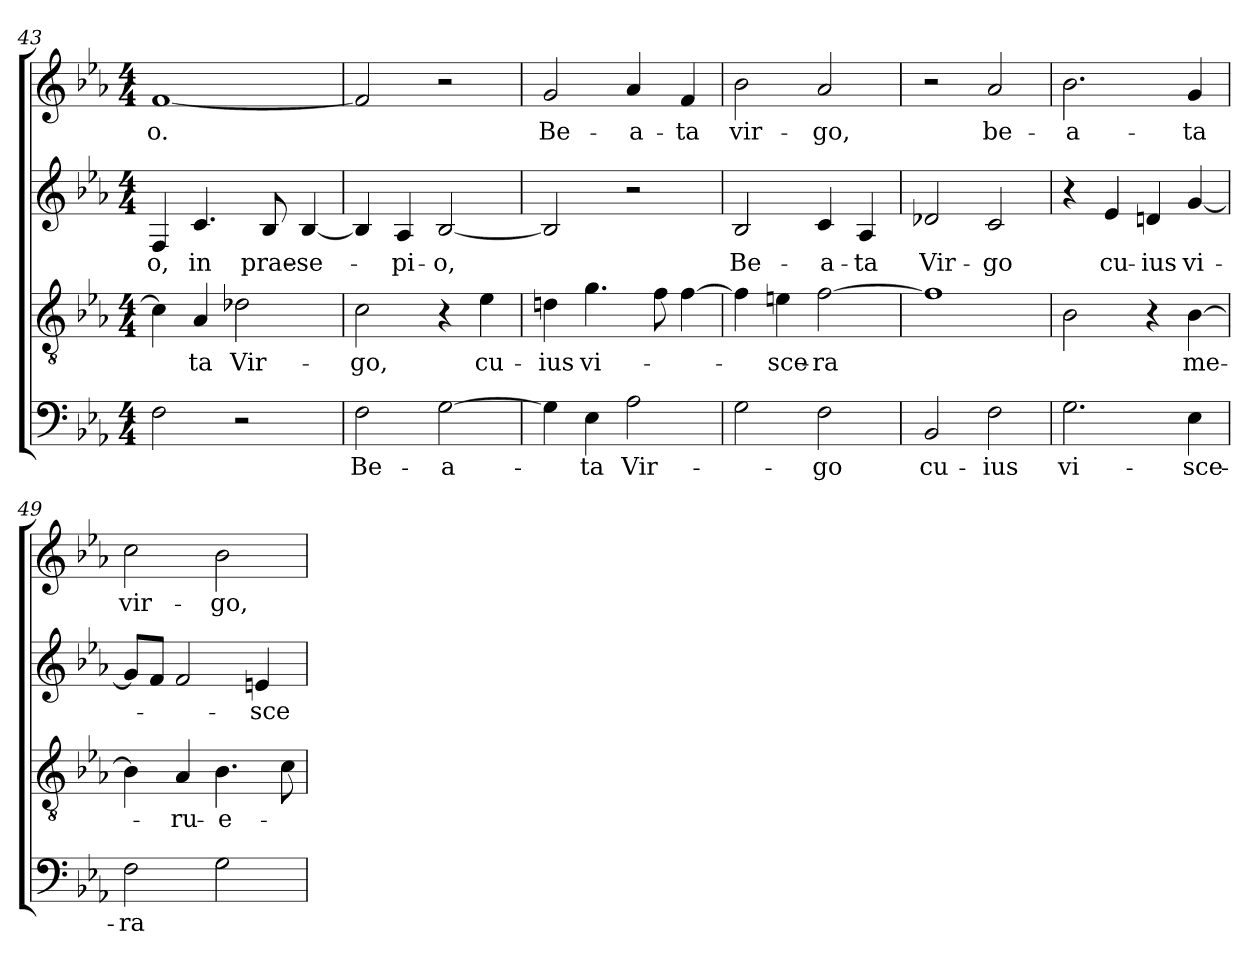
**kern	**text	**kern	**text	**kern	**text	**kern	**text
*part4	*part4	*part3	*part3	*part2	*part2	*part1	*part1
*staff4	*staff4	*staff3	*staff3	*staff2	*staff2	*staff1	*staff1
*clefF4	*	*clefGv2	*	*clefG2	*	*clefG2	*
*k[b-e-a-]	*	*k[b-e-a-]	*	*k[b-e-a-]	*	*k[b-e-a-]	*
*E-:	*	*E-:	*	*E-:	*	*E-:	*
*M4/4	*	*M4/4	*	*M4/4	*	*M4/4	*
=43	=43	=43	=43	=43	=43	=43	=43
!	!	!	!	!	!LO:LY:b:color=#000000	!	!
!	!	!	!	!	!	!	!LO:LY:b:color=#000000
2Fi\	.	4ci\]	.	4Fi/	-o,	[1fi	-o.
!	!	!	!LO:LY:b:color=#000000	!	!	!	!
!	!	!	!	!	!LO:LY:b:color=#000000	!	!
.	.	4A-i/	-ta	4.ci/	in	.	.
!	!	!	!LO:LY:b:color=#000000	!	!	!	!
2r	.	2d-Xi\	Vir-	.	.	.	.
!	!	!	!	!	!LO:LY:b:color=#000000	!	!
.	.	.	.	8B-i/	prae-	.	.
!	!	!	!	!	!LO:LY:b:color=#000000	!	!
.	.	.	.	[4B-i/	-se-	.	.
=44	=44	=44	=44	=44	=44	=44	=44
!	!LO:LY:b:color=#000000	!	!	!	!	!	!
!	!	!	!LO:LY:b:color=#000000	!	!	!	!
2Fi\	Be-	2ci\	-go,	4B-i/]	.	2fi/]	.
!	!	!	!	!	!LO:LY:b:color=#000000	!	!
.	.	.	.	4A-i/	-pi-	.	.
!	!LO:LY:b:color=#000000	!	!	!	!	!	!
!	!	!	!	!	!LO:LY:b:color=#000000	!	!
[2Gi\	-a-	4r	.	[2B-i/	-o,	2r	.
!	!	!	!LO:LY:b:color=#000000	!	!	!	!
.	.	4e-i\	cu-	.	.	.	.
!!LO:LB:g=z
=45	=45	=45	=45	=45	=45	=45	=45
!	!	!	!LO:LY:b:color=#000000	!	!	!	!
!	!	!	!	!	!	!	!LO:LY:b:color=#000000
4Gi\]	.	4dni\	-ius	2B-i/]	.	2gi/	Be-
!	!LO:LY:b:color=#000000	!	!	!	!	!	!
!	!	!	!LO:LY:b:color=#000000	!	!	!	!
4E-i\	-ta	4.gi\	vi-	.	.	.	.
!	!LO:LY:b:color=#000000	!	!	!	!	!	!
!	!	!	!	!	!	!	!LO:LY:b:color=#000000
2A-i\	Vir-	.	.	2r	.	4a-i/	-a-
.	.	8fi\	.	.	.	.	.
!	!	!	!	!	!	!	!LO:LY:b:color=#000000
.	.	[4fi\	.	.	.	4fi/	-ta
=46	=46	=46	=46	=46	=46	=46	=46
!	!	!	!	!	!LO:LY:b:color=#000000	!	!
!	!	!	!	!	!	!	!LO:LY:b:color=#000000
2Gi\	.	4fi\]	.	2B-i/	Be-	2b-i\	vir-
!	!	!	!LO:LY:b:color=#000000	!	!	!	!
.	.	4eni\	-sce-	.	.	.	.
!	!LO:LY:b:color=#000000	!	!	!	!	!	!
!	!	!	!LO:LY:b:color=#000000	!	!	!	!
!	!	!	!	!	!LO:LY:b:color=#000000	!	!
!	!	!	!	!	!	!	!LO:LY:b:color=#000000
2Fi\	-go	[2fi\	-ra	4ci/	-a-	2a-i/	-go,
!	!	!	!	!	!LO:LY:b:color=#000000	!	!
.	.	.	.	4A-i/	-ta	.	.
=47	=47	=47	=47	=47	=47	=47	=47
!	!LO:LY:b:color=#000000	!	!	!	!	!	!
!	!	!	!	!	!LO:LY:b:color=#000000	!	!
2BB-i/	cu-	1fi]	.	2d-Xi/	Vir-	2r	.
!	!LO:LY:b:color=#000000	!	!	!	!	!	!
!	!	!	!	!	!LO:LY:b:color=#000000	!	!
!	!	!	!	!	!	!	!LO:LY:b:color=#000000
2Fi\	-ius	.	.	2ci/	-go	2a-i/	be-
=48	=48	=48	=48	=48	=48	=48	=48
!	!LO:LY:b:color=#000000	!	!	!	!	!	!
!	!	!	!	!	!	!	!LO:LY:b:color=#000000
2.Gi\	vi-	2B-i\	.	4r	.	2.b-i\	-a-
!	!	!	!	!	!LO:LY:b:color=#000000	!	!
.	.	.	.	4e-i/	cu-	.	.
!	!	!	!	!	!LO:LY:b:color=#000000	!	!
.	.	4r	.	4dni/	-ius	.	.
!	!LO:LY:b:color=#000000	!	!	!	!	!	!
!	!	!	!LO:LY:b:color=#000000	!	!	!	!
!	!	!	!	!	!LO:LY:b:color=#000000	!	!
!	!	!	!	!	!	!	!LO:LY:b:color=#000000
4E-i\	-sce-	[4B-i\	me-	[4gi/	vi-	4gi/	-ta
=49	=49	=49	=49	=49	=49	=49	=49
!	!LO:LY:b:color=#000000	!	!	!	!	!	!
!	!	!	!	!	!	!	!LO:LY:b:color=#000000
2Fi\	-ra	4B-i\]	.	8gi/L]	.	2cci\	vir-
.	.	.	.	8fi/J	.	.	.
!	!	!	!LO:LY:b:color=#000000	!	!	!	!
.	.	4A-i/	-ru-	2fi/	.	.	.
!	!	!	!LO:LY:b:color=#000000	!	!	!	!
!	!	!	!	!	!	!	!LO:LY:b:color=#000000
2Gi\	.	4.B-i\	-e-	.	.	2b-i\	-go,
!	!	!	!	!	!LO:LY:b:color=#000000	!	!
.	.	.	.	4eni/	-sce-	.	.
.	.	8ci\	.	.	.	.	.
=	=	=	=	=	=	=	=
*-	*-	*-	*-	*-	*-	*-	*-
